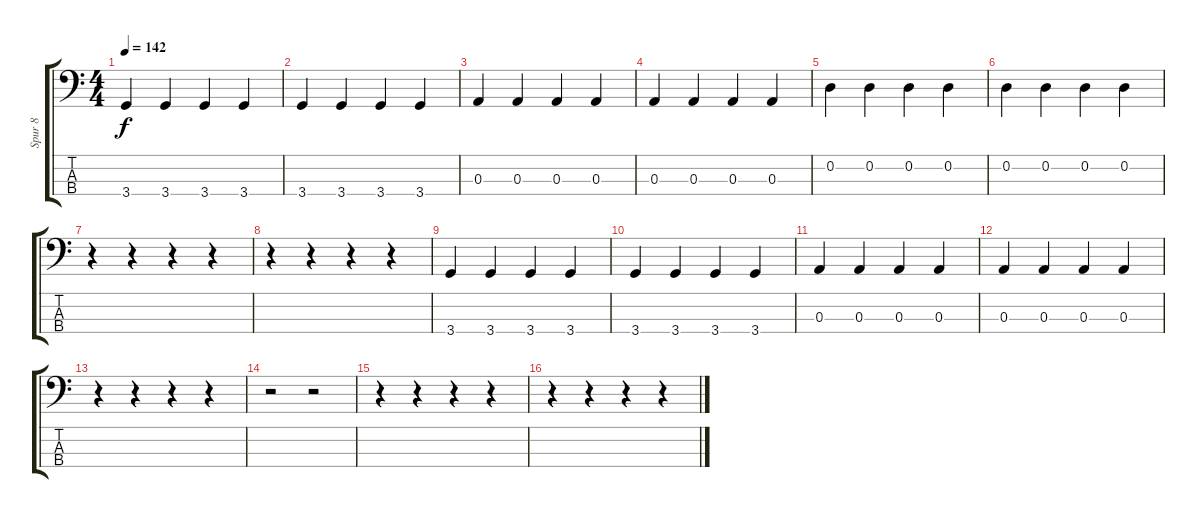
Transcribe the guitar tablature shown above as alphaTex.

\track ("Spur 8" "Spur 8") {instrument electricbassfinger}
\staff {score tabs}
\tuning (G2 D2 A1 E1) {hide}
\ts (4 4)
\tempo 142
\clef f4
\ks c
3.4.4{dy f} 3.4.4 3.4.4 3.4.4 |
3.4.4 3.4.4 3.4.4 3.4.4 |
0.3.4 0.3.4 0.3.4 0.3.4 |
0.3.4 0.3.4 0.3.4 0.3.4 |
0.2.4 0.2.4 0.2.4 0.2.4 |
0.2.4 0.2.4 0.2.4 0.2.4 |
r.4 r.4 r.4 r.4 |
r.4 r.4 r.4 r.4 |
3.4.4 3.4.4 3.4.4 3.4.4 |
3.4.4 3.4.4 3.4.4 3.4.4 |
0.3.4 0.3.4 0.3.4 0.3.4 |
0.3.4 0.3.4 0.3.4 0.3.4 |
r.4 r.4 r.4 r.4 |
r.2 r.2 |
r.4 r.4 r.4 r.4 |
r.4 r.4 r.4 r.4
